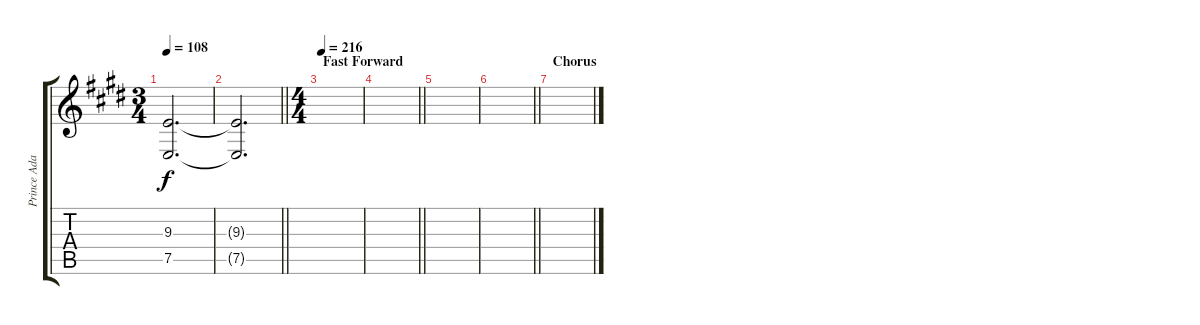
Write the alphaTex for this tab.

\track ("Prince Adam and Catboy" "Prince Ada") {instrument trumpet}
\staff {score tabs}
\tuning (E4 B3 G3 D3 A2 E2) {hide}
\ts (3 4)
\tempo 108
\clef g2
\ks e
(9.3 7.5).2{d dy f} |
\barLineRight lightlight
(9.3{t} 7.5{t}).2{d} |
\ts (4 4)
\section ("" "Fast Forward")
\tempo 216
|
\barLineRight lightlight
|
|
\barLineRight lightlight
|
\section ("" "Chorus")
